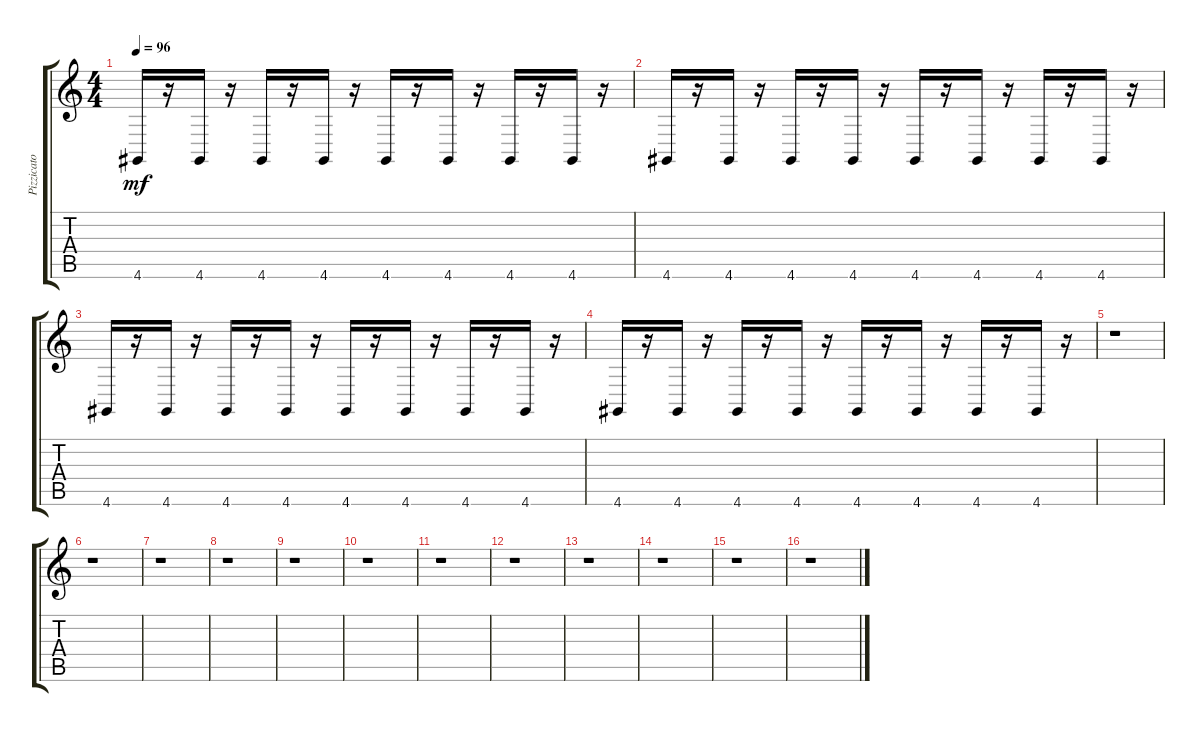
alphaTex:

\track ("Pizzicato celli/bas" "Pizzicato ") {instrument pizzicatostrings}
\staff {score tabs}
\tuning (E4 B3 G3 D3 A2 E2) {hide}
\ts (4 4)
\tempo 96
\clef g2
\ks c
4.6.16{dy mf} r.16 4.6.16 r.16 4.6.16 r.16 4.6.16 r.16 4.6.16 r.16 4.6.16 r.16 4.6.16 r.16 4.6.16 r.16 |
4.6.16 r.16 4.6.16 r.16 4.6.16 r.16 4.6.16 r.16 4.6.16 r.16 4.6.16 r.16 4.6.16 r.16 4.6.16 r.16 |
4.6.16 r.16 4.6.16 r.16 4.6.16 r.16 4.6.16 r.16 4.6.16 r.16 4.6.16 r.16 4.6.16 r.16 4.6.16 r.16 |
4.6.16 r.16 4.6.16 r.16 4.6.16 r.16 4.6.16 r.16 4.6.16 r.16 4.6.16 r.16 4.6.16 r.16 4.6.16 r.16 |
r.1 |
r.1 |
r.1 |
r.1 |
r.1 |
r.1 |
r.1 |
r.1 |
r.1 |
r.1 |
r.1 |
r.1
